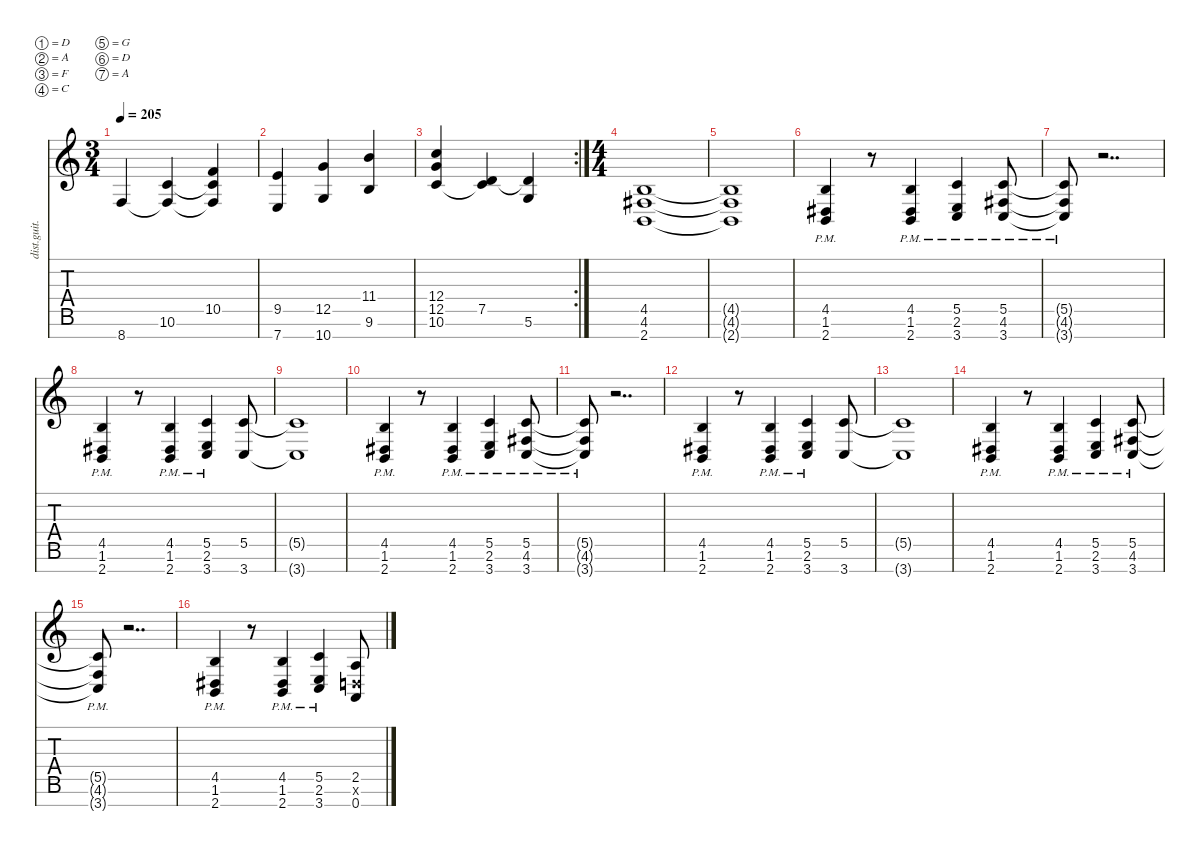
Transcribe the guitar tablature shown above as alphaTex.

\defaultSystemsLayout 4
\hideDynamics
\bracketExtendMode nobrackets
\otherSystemsTrackNameOrientation horizontal
\track ("Distortion Guitar2" "dist.guit.") {solo instrument distortionguitar}
\staff {score tabs}
\tuning (D4 A3 F3 C3 G2 D2 A1)
\ts (3 4)
\tempo 205
\clef g2
\ks c
8.7.4{dy mf beam Up} (10.6 8.7{t}).4{beam Up} (10.5 10.6{t} 8.7{t}).4{beam Up} |
(7.7 9.5).4{beam Up} (10.7 12.5).4{beam Up} (9.6 11.4).4{beam Up} |
\rc 2
(10.6 12.5 12.4).4{beam Up} (7.5 10.6{t}).4{beam Up} (5.6 7.5{t}).4{beam Up} |
\ts (4 4)
\beaming (8 2 2 2 2)
(4.6{acc #} 4.5 2.7).1{beam Up} |
(4.5{t} 2.7{t} 4.6{t acc #}).1{beam Up} |
(2.7{pm} 1.6{pm acc #} 4.5{pm}).4{beam Up} r.8{beam Up} (2.7{pm} 1.6{pm acc #} 4.5{pm}).4{beam Up} (3.7{pm} 2.6{pm} 5.5{pm}).4{beam Up} (3.7{pm} 4.6{pm acc #} 5.5{pm}).8{beam Up} |
(5.5{pm t} 4.6{pm t acc #} 3.7{pm t}).8{beam Up} r.2{dd beam Up} |
(2.7{pm} 1.6{pm acc #} 4.5{pm}).4{beam Up} r.8{beam Up} (2.7{pm} 1.6{pm acc #} 4.5{pm}).4{beam Up} (3.7{pm} 2.6{pm} 5.5{pm}).4{beam Up} (3.7 5.5).8{beam Up} |
(5.5{t} 3.7{t}).1{beam Up} |
(2.7{pm} 1.6{pm acc #} 4.5{pm}).4{beam Up} r.8{beam Up} (2.7{pm} 1.6{pm acc #} 4.5{pm}).4{beam Up} (3.7{pm} 2.6{pm} 5.5{pm}).4{beam Up} (3.7{pm} 4.6{pm acc #} 5.5{pm}).8{beam Up} |
(5.5{pm t} 4.6{pm t acc #} 3.7{pm t}).8{beam Up} r.2{dd beam Up} |
(2.7{pm} 1.6{pm acc #} 4.5{pm}).4{beam Up} r.8{beam Up} (2.7{pm} 1.6{pm acc #} 4.5{pm}).4{beam Up} (3.7{pm} 2.6{pm} 5.5{pm}).4{beam Up} (3.7 5.5).8{beam Up} |
(5.5{t} 3.7{t}).1{beam Up} |
(2.7{pm} 1.6{pm acc #} 4.5{pm}).4{beam Up} r.8{beam Up} (2.7{pm} 1.6{pm acc #} 4.5{pm}).4{beam Up} (3.7{pm} 2.6{pm} 5.5{pm}).4{beam Up} (3.7{pm} 4.6{pm acc #} 5.5{pm}).8{beam Up} |
(5.5{pm t} 4.6{pm t acc #} 3.7{pm t}).8{beam Up} r.2{dd beam Up} |
(2.7{pm} 1.6{pm acc #} 4.5{pm}).4{beam Up} r.8{beam Up} (2.7{pm} 1.6{pm acc #} 4.5{pm}).4{beam Up} (3.7{pm} 2.6{pm} 5.5{pm}).4{beam Up} (0.7 2.5 0.6{x}).8{beam Up}
